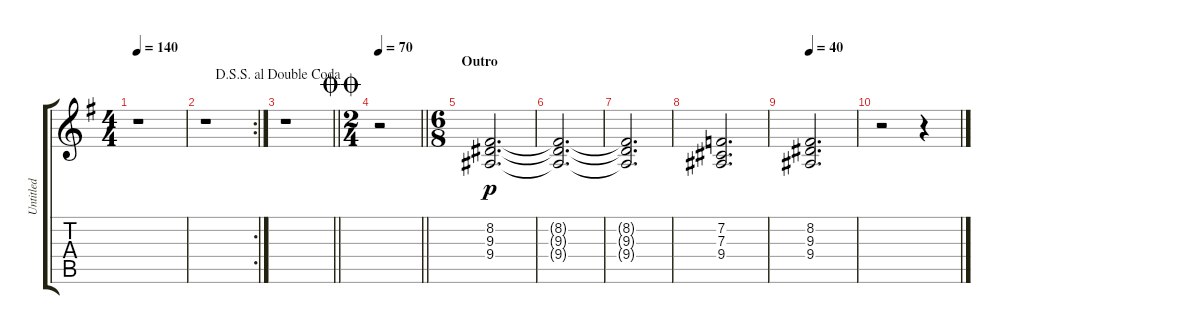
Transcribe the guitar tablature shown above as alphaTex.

\track ("Untitled" "Untitled") {instrument stringensemble1}
\staff {score tabs}
\tuning (Eb4 Bb3 Gb3 Db3 Ab2 Eb2) {hide}
\ts (4 4)
\tempo 140
\clef g2
\ks g
r.1{dy p} |
\rc 2
r.1 |
\jump dalsegnosegnoaldoublecoda
\barLineRight lightlight
r.1 |
\ts (2 4)
\jump doublecoda
\tempo 70
\barLineRight lightlight
r.2 |
\ts (6 8)
\section ("" "Outro")
(8.2 9.3 9.4).2{d} |
(8.2{t} 9.3{t} 9.4{t}).2{d} |
(8.2{t} 9.3{t} 9.4{t}).2{d} |
(7.2 7.3 9.4).2{d} |
\tempo 40
(8.2 9.3 9.4).2{d} |
r.2 r.4
